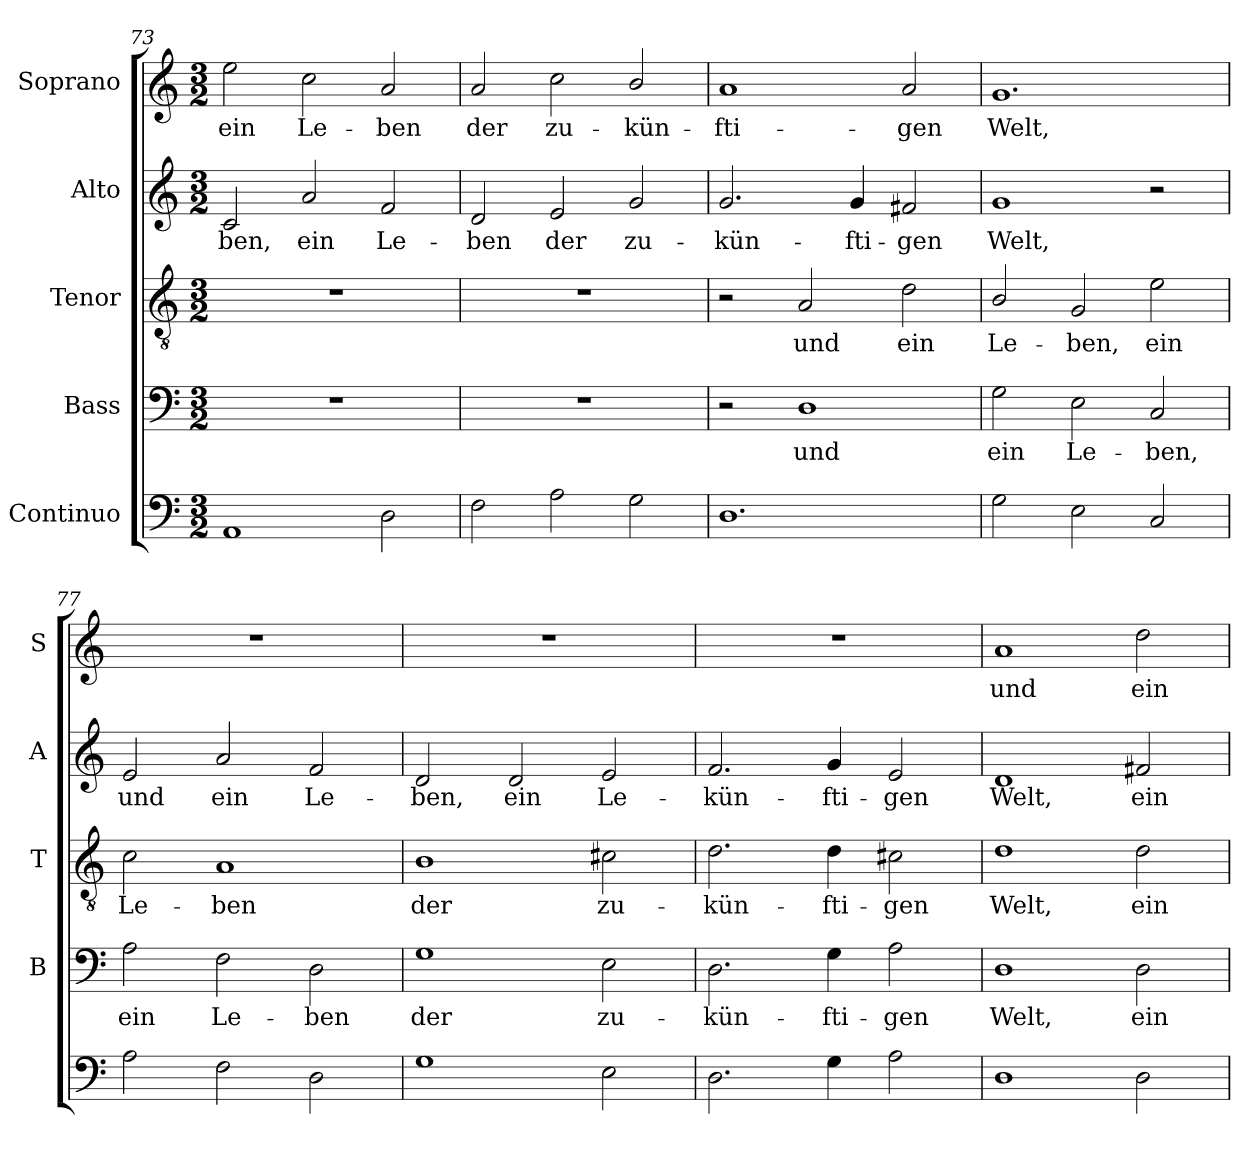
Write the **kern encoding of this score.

**kern	**kern	**text	**kern	**text	**kern	**text	**kern	**text
*part5	*part4	*part4	*part3	*part3	*part2	*part2	*part1	*part1
*staff5	*staff4	*staff4	*staff3	*staff3	*staff2	*staff2	*staff1	*staff1
*I"Continuo	*I"Bass	*	*I"Tenor	*	*I"Alto	*	*I"Soprano	*
*	*I'B	*	*I'T	*	*I'A	*	*I'S	*
!!LO:LB:g=z
*clefF4	*clefF4	*	*clefGv2	*	*clefG2	*	*clefG2	*
*k[]	*k[]	*	*k[]	*	*k[]	*	*k[]	*
*C:	*C:	*	*C:	*	*C:	*	*C:	*
*M3/2	*M3/2	*	*M3/2	*	*M3/2	*	*M3/2	*
=73	=73	=73	=73	=73	=73	=73	=73	=73
!	!LO:N:vis=1	!	!LO:N:vis=1	!	!	!LO:LY:b	!	!LO:LY:b
1AA	1.r	.	1.r	.	2c	-ben,	2ee	ein
!	!	!	!	!	!	!LO:LY:b	!	!LO:LY:b
.	.	.	.	.	2a	ein	2cc	Le-
!	!	!	!	!	!	!LO:LY:b	!	!LO:LY:b
2D	.	.	.	.	2f	Le-	2a	-ben
=74	=74	=74	=74	=74	=74	=74	=74	=74
!	!LO:N:vis=1	!	!LO:N:vis=1	!	!	!LO:LY:b	!	!LO:LY:b
2F	1.r	.	1.r	.	2d	-ben	2a	der
!	!	!	!	!	!	!LO:LY:b	!	!LO:LY:b
2A	.	.	.	.	2e	der	2cc	zu-
!	!	!	!	!	!	!LO:LY:b	!	!LO:LY:b
2G	.	.	.	.	2g	zu-	2b/	-kün-
=75	=75	=75	=75	=75	=75	=75	=75	=75
!	!	!	!	!	!	!LO:LY:b	!	!LO:LY:b
1.D	2r	.	2r	.	2.g	-kün-	1a	-fti-
!	!	!LO:LY:b	!	!LO:LY:b	!	!	!	!
.	1D	und	2A	und	.	.	.	.
!	!	!	!	!	!	!LO:LY:b	!	!
.	.	.	.	.	4g	-fti-	.	.
!	!	!	!	!LO:LY:b	!	!LO:LY:b	!	!LO:LY:b
.	.	.	2d	ein	2f#X	-gen	2a	-gen
=76	=76	=76	=76	=76	=76	=76	=76	=76
!	!	!LO:LY:b	!	!LO:LY:b	!	!LO:LY:b	!	!LO:LY:b
2G	2G	ein	2B/	Le-	1g	Welt,	1.g	Welt,
!	!	!LO:LY:b	!	!LO:LY:b	!	!	!	!
2E	2E	Le-	2G	-ben,	.	.	.	.
!	!	!LO:LY:b	!	!LO:LY:b	!	!	!	!
2C	2C	-ben,	2e	ein	2r	.	.	.
=77	=77	=77	=77	=77	=77	=77	=77	=77
!	!	!LO:LY:b	!	!LO:LY:b	!	!LO:LY:b	!LO:N:vis=1	!
2A	2A	ein	2c	Le-	2e	und	1.r	.
!	!	!LO:LY:b	!	!LO:LY:b	!	!LO:LY:b	!	!
2F	2F	Le-	1A	-ben	2a	ein	.	.
!	!	!LO:LY:b	!	!	!	!LO:LY:b	!	!
2D	2D	-ben	.	.	2f	Le-	.	.
=78	=78	=78	=78	=78	=78	=78	=78	=78
!	!	!LO:LY:b	!	!LO:LY:b	!	!LO:LY:b	!LO:N:vis=1	!
1G	1G	der	1B	der	2d	-ben,	1.r	.
!	!	!	!	!	!	!LO:LY:b	!	!
.	.	.	.	.	2d	ein	.	.
!	!	!LO:LY:b	!	!LO:LY:b	!	!LO:LY:b	!	!
2E	2E	zu-	2c#X	zu-	2e	Le-	.	.
=79	=79	=79	=79	=79	=79	=79	=79	=79
!	!	!LO:LY:b	!	!LO:LY:b	!	!LO:LY:b	!LO:N:vis=1	!
2.D	2.D	-kün-	2.d	-kün-	2.f	-kün-	1.r	.
!	!	!LO:LY:b	!	!LO:LY:b	!	!LO:LY:b	!	!
4G	4G	-fti-	4d	-fti-	4g	-fti-	.	.
!	!	!LO:LY:b	!	!LO:LY:b	!	!LO:LY:b	!	!
2A	2A	-gen	2c#X	-gen	2e	-gen	.	.
=80	=80	=80	=80	=80	=80	=80	=80	=80
!	!	!LO:LY:b	!	!LO:LY:b	!	!LO:LY:b	!	!LO:LY:b
1D	1D	Welt,	1d	Welt,	1d	Welt,	1a	und
!	!	!LO:LY:b	!	!LO:LY:b	!	!LO:LY:b	!	!LO:LY:b
2D	2D	ein	2d	ein	2f#X	ein	2dd	ein
=	=	=	=	=	=	=	=	=
*-	*-	*-	*-	*-	*-	*-	*-	*-
